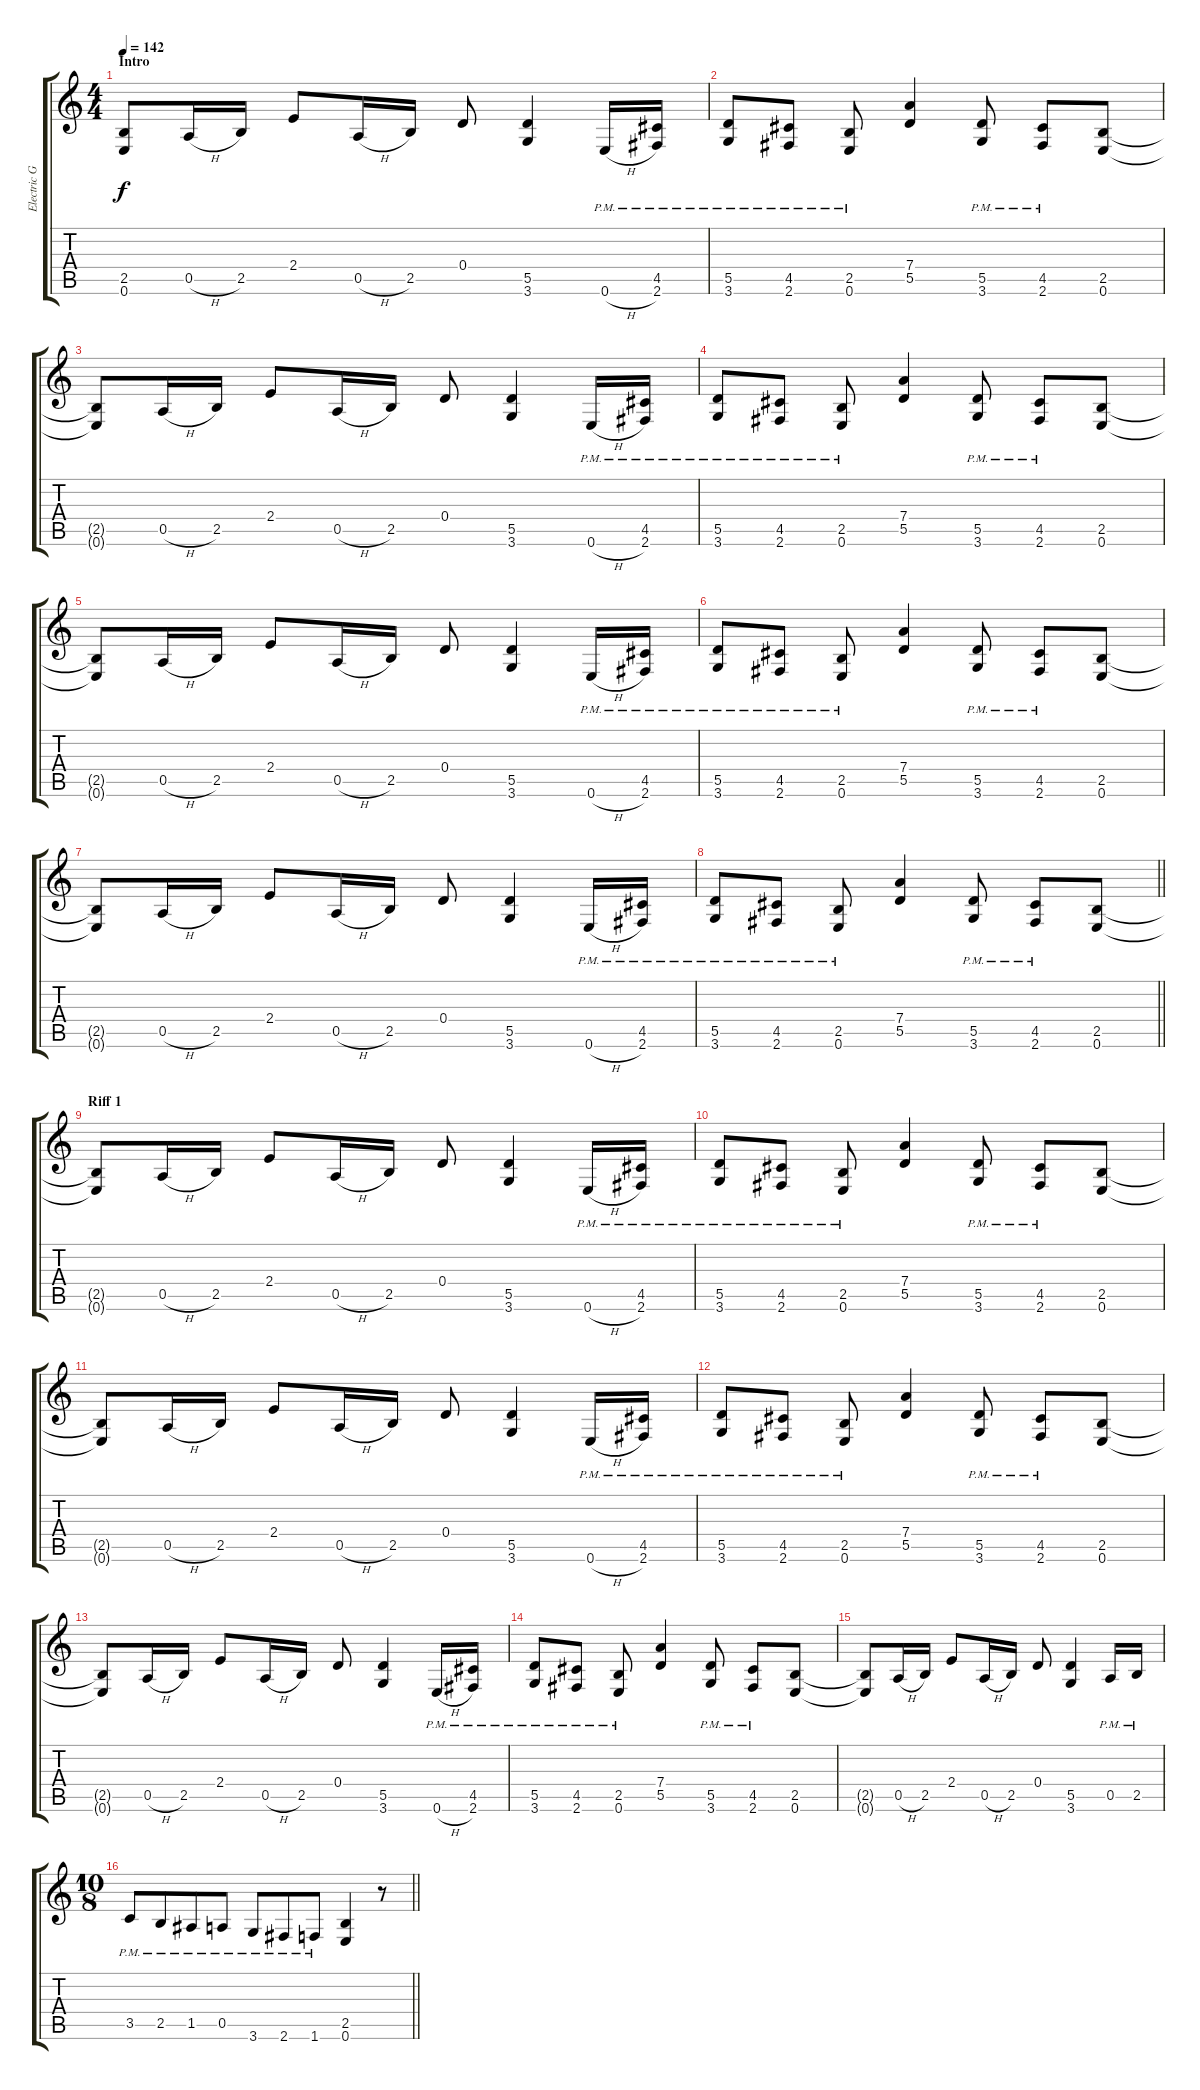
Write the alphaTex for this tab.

\track ("Electric Guitar" "Electric G") {instrument distortionguitar}
\staff {score tabs}
\tuning (E4 B3 G3 D3 A2 E2) {hide}
\ts (4 4)
\section ("" "Intro")
\tempo 142
\clef g2
\ks c
(2.5 0.6).8{dy f instrument distortionguitar} 0.5{h}.16 2.5.16 2.4.8 0.5{h}.16 2.5.16 0.4.8 (5.5 3.6).4 0.6{h pm}.16 (4.5{pm} 2.6{pm}).16 |
(5.5{pm} 3.6{pm}).8 (4.5{pm} 2.6{pm}).8 (2.5{pm} 0.6{pm}).8 (7.4 5.5).4 (5.5{pm} 3.6{pm}).8 (4.5{pm} 2.6{pm}).8 (2.5 0.6).8 |
(2.5{t} 0.6{t}).8 0.5{h}.16 2.5.16 2.4.8 0.5{h}.16 2.5.16 0.4.8 (5.5 3.6).4 0.6{h pm}.16 (4.5{pm} 2.6{pm}).16 |
(5.5{pm} 3.6{pm}).8 (4.5{pm} 2.6{pm}).8 (2.5{pm} 0.6{pm}).8 (7.4 5.5).4 (5.5{pm} 3.6{pm}).8 (4.5{pm} 2.6{pm}).8 (2.5 0.6).8 |
(2.5{t} 0.6{t}).8 0.5{h}.16 2.5.16 2.4.8 0.5{h}.16 2.5.16 0.4.8 (5.5 3.6).4 0.6{h pm}.16 (4.5{pm} 2.6{pm}).16 |
(5.5{pm} 3.6{pm}).8 (4.5{pm} 2.6{pm}).8 (2.5{pm} 0.6{pm}).8 (7.4 5.5).4 (5.5{pm} 3.6{pm}).8 (4.5{pm} 2.6{pm}).8 (2.5 0.6).8 |
(2.5{t} 0.6{t}).8 0.5{h}.16 2.5.16 2.4.8 0.5{h}.16 2.5.16 0.4.8 (5.5 3.6).4 0.6{h pm}.16 (4.5{pm} 2.6{pm}).16 |
\barLineRight lightlight
(5.5{pm} 3.6{pm}).8 (4.5{pm} 2.6{pm}).8 (2.5{pm} 0.6{pm}).8 (7.4 5.5).4 (5.5{pm} 3.6{pm}).8 (4.5{pm} 2.6{pm}).8 (2.5 0.6).8 |
\section ("" "Riff 1")
(2.5{t} 0.6{t}).8 0.5{h}.16 2.5.16 2.4.8 0.5{h}.16 2.5.16 0.4.8 (5.5 3.6).4 0.6{h pm}.16 (4.5{pm} 2.6{pm}).16 |
(5.5{pm} 3.6{pm}).8 (4.5{pm} 2.6{pm}).8 (2.5{pm} 0.6{pm}).8 (7.4 5.5).4 (5.5{pm} 3.6{pm}).8 (4.5{pm} 2.6{pm}).8 (2.5 0.6).8 |
(2.5{t} 0.6{t}).8 0.5{h}.16 2.5.16 2.4.8 0.5{h}.16 2.5.16 0.4.8 (5.5 3.6).4 0.6{h pm}.16 (4.5{pm} 2.6{pm}).16 |
(5.5{pm} 3.6{pm}).8 (4.5{pm} 2.6{pm}).8 (2.5{pm} 0.6{pm}).8 (7.4 5.5).4 (5.5{pm} 3.6{pm}).8 (4.5{pm} 2.6{pm}).8 (2.5 0.6).8 |
(2.5{t} 0.6{t}).8 0.5{h}.16 2.5.16 2.4.8 0.5{h}.16 2.5.16 0.4.8 (5.5 3.6).4 0.6{h pm}.16 (4.5{pm} 2.6{pm}).16 |
(5.5{pm} 3.6{pm}).8 (4.5{pm} 2.6{pm}).8 (2.5{pm} 0.6{pm}).8 (7.4 5.5).4 (5.5{pm} 3.6{pm}).8 (4.5{pm} 2.6{pm}).8 (2.5 0.6).8 |
(2.5{t} 0.6{t}).8 0.5{h}.16 2.5.16 2.4.8 0.5{h}.16 2.5.16 0.4.8 (5.5 3.6).4 0.5{pm}.16 2.5{pm}.16 |
\ts (10 8)
\barLineRight lightlight
3.5{pm}.8 2.5{pm}.8 1.5{pm}.8 0.5{pm}.8 3.6{pm}.8 2.6{pm}.8 1.6{pm}.8 (2.5 0.6).4 r.8
